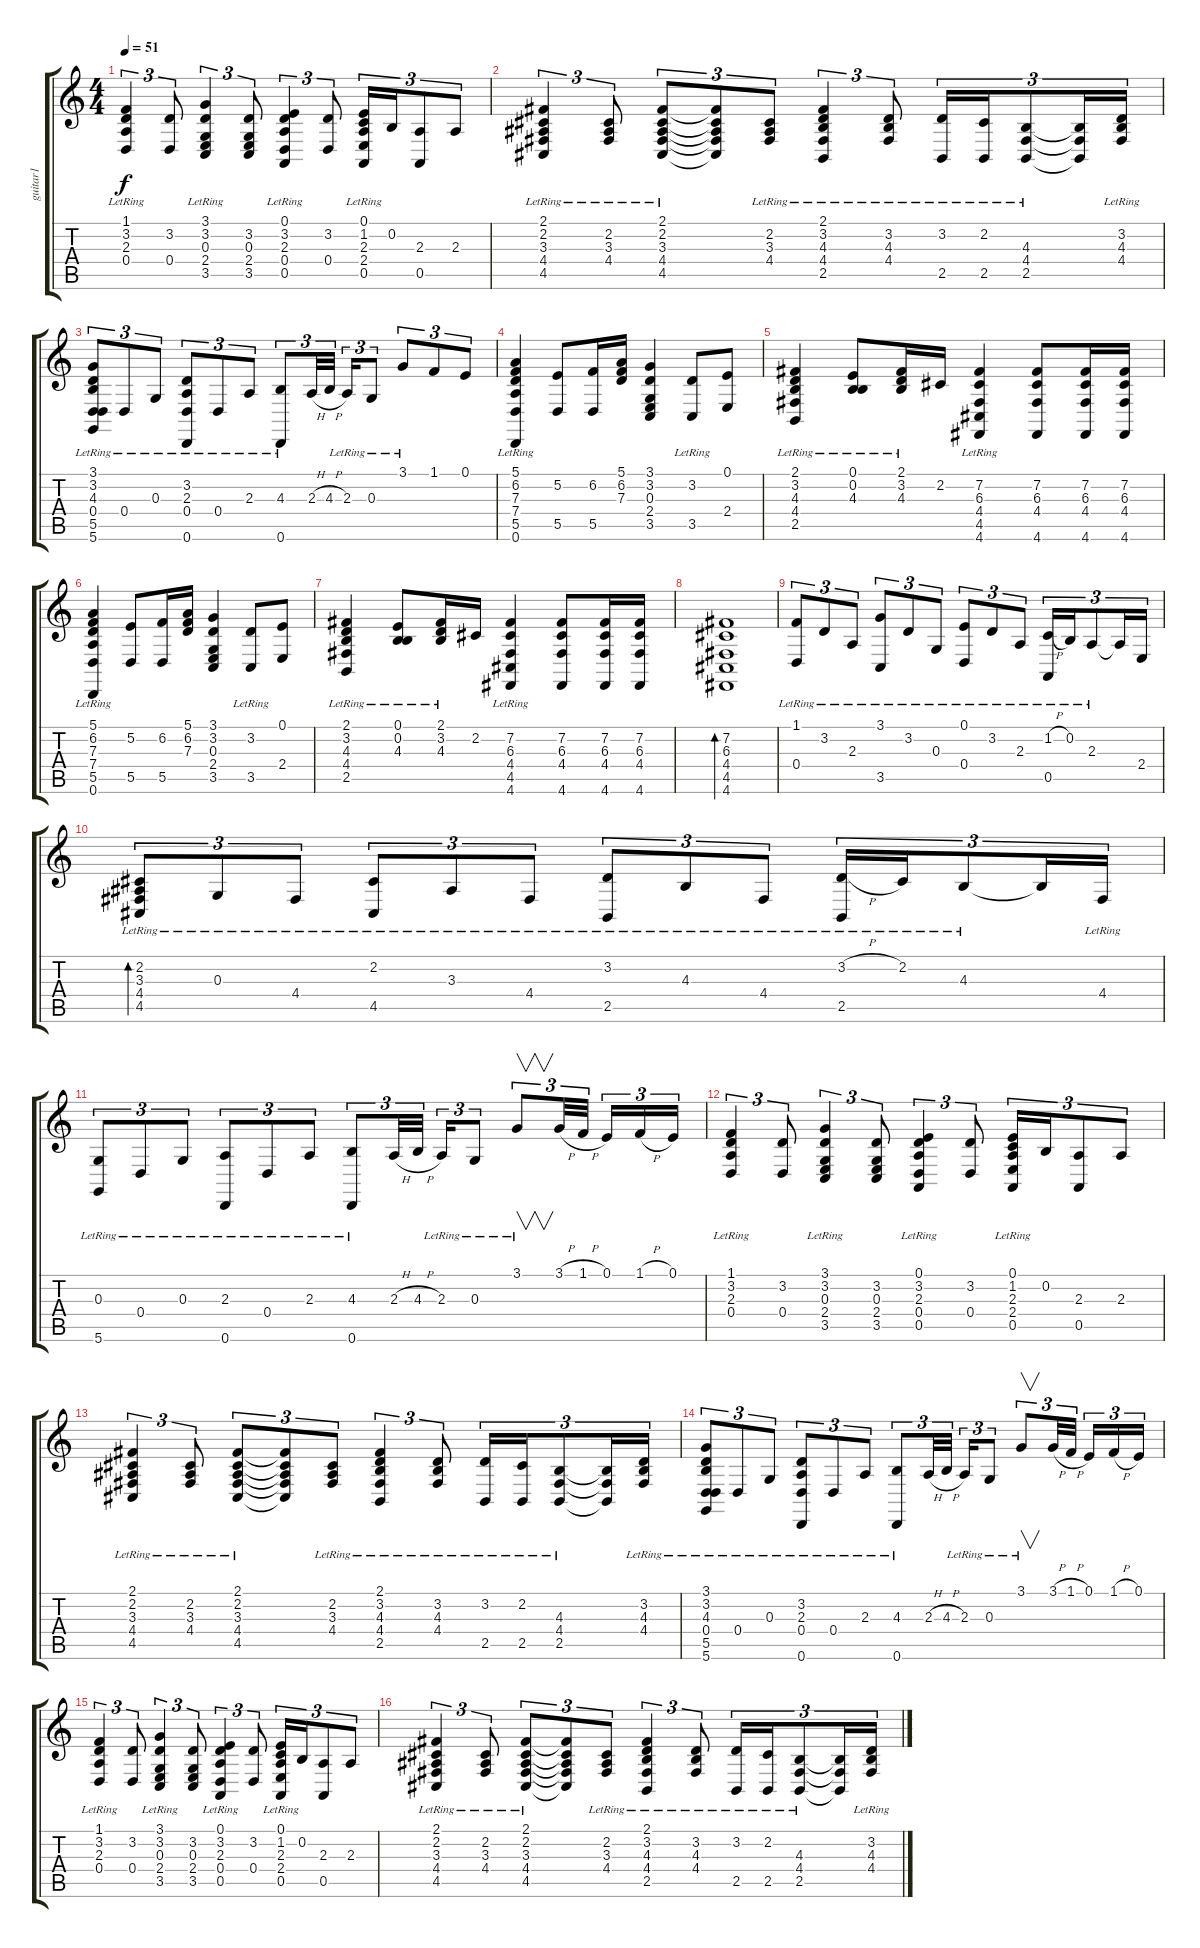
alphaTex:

\track ("guitar1" "guitar1") {instrument acousticgrandpiano}
\staff {score tabs}
\tuning (E4 B3 G3 D3 A2 D2) {hide}
\ts (4 4)
\tempo 51
\clef g2
\ks c
(1.1{lr} 3.2{lr} 2.3{lr} 0.4{lr}).4{tu (3 2) dy f} (3.2 0.4).8{tu (3 2)} (3.1{lr} 3.2 0.3{lr} 2.4{lr} 3.5{lr}).4{tu (3 2)} (3.2 0.3 2.4 3.5).8{tu (3 2)} (0.1{lr} 3.2{lr} 2.3{lr} 0.4{lr} 0.5{lr}).4{tu (3 2)} (3.2 0.4).8{tu (3 2)} (0.1 1.2 2.3{lr} 2.4 0.5{lr}).16{tu (3 2)} 0.2.16{tu (3 2)} (2.3 0.5).8{tu (3 2)} 2.3.8{tu (3 2)} |
(2.1 2.2{lr} 3.3{lr} 4.4{lr} 4.5{lr}).4{tu (3 2)} (2.2 3.3 4.4{lr}).8{tu (3 2)} (2.1 2.2{lr} 3.3 4.4 4.5{lr}).8{tu (3 2)} (2.1{t} 2.2{t} 3.3{t} 4.4{t} 4.5{t}).8{tu (3 2)} (2.2 3.3 4.4{lr}).8{tu (3 2)} (2.1 3.2{lr} 4.3 4.4 2.5{lr}).4{tu (3 2)} (3.2 4.3{lr} 4.4{lr}).8{tu (3 2)} (3.2 2.5{lr}).16{tu (3 2)} (2.2{lr} 2.5).16{tu (3 2)} (4.3 4.4 2.5{lr}).8{tu (3 2)} (4.3{t} 4.4{t} 2.5{t}).16{tu (3 2)} (3.2{lr} 4.3{lr} 4.4{lr}).16{tu (3 2)} |
(3.1 3.2 4.3{lr} 0.4 5.5 5.6{lr}).8{tu (3 2)} 0.4{lr}.8{tu (3 2)} 0.3{lr}.8{tu (3 2)} (3.2 2.3{lr} 0.4 0.6{lr}).8{tu (3 2)} 0.4{lr}.8{tu (3 2)} 2.3{lr}.8{tu (3 2)} (4.3{lr} 0.6{lr}).8{tu (3 2)} 2.3{h}.32{tu (3 2)} 4.3{h}.32{tu (3 2)} 2.3{lr}.16{tu (3 2)} 0.3{lr}.8{tu (3 2)} 3.1{lr}.8{tu (3 2)} 1.1.8{tu (3 2)} 0.1.8{tu (3 2)} |
(5.1{lr} 6.2{lr} 7.3{lr} 7.4{lr} 5.5 0.6).4 (5.2 5.5).8 (6.2 5.5).16 (5.1 6.2 7.3).16 (3.1 3.2 0.3 2.4 3.5).4 (3.2{lr} 3.5{lr}).8 (0.1 2.4).8 |
(2.1 3.2{lr} 4.3{lr} 4.4{lr} 2.5{lr}).4 (0.1 0.2{lr} 4.3{lr}).8 (2.1 3.2 4.3{lr}).16 2.2.16 (7.2 6.3 4.4 4.5{lr} 4.6{lr}).4 (7.2 6.3 4.4 4.6).8 (7.2 6.3 4.4 4.6).16 (7.2 6.3 4.4 4.6).16 |
(5.1{lr} 6.2{lr} 7.3{lr} 7.4{lr} 5.5 0.6).4 (5.2 5.5).8 (6.2 5.5).16 (5.1 6.2 7.3).16 (3.1 3.2 0.3 2.4 3.5).4 (3.2{lr} 3.5{lr}).8 (0.1 2.4).8 |
(2.1 3.2{lr} 4.3{lr} 4.4{lr} 2.5{lr}).4 (0.1 0.2{lr} 4.3{lr}).8 (2.1 3.2 4.3{lr}).16 2.2.16 (7.2 6.3 4.4 4.5{lr} 4.6{lr}).4 (7.2 6.3 4.4 4.6).8 (7.2 6.3 4.4 4.6).16 (7.2 6.3 4.4 4.6).16 |
(7.2 6.3 4.4 4.5 4.6).1{bd 60} |
(1.1{lr} 0.4{lr}).8{tu (3 2)} 3.2{lr}.8{tu (3 2)} 2.3{lr}.8{tu (3 2)} (3.1{lr} 3.5{lr}).8{tu (3 2)} 3.2{lr}.8{tu (3 2)} 0.3{lr}.8{tu (3 2)} (0.1{lr} 0.4{lr}).8{tu (3 2)} 3.2{lr}.8{tu (3 2)} 2.3{lr}.8{tu (3 2)} (1.2{h} 0.5{lr}).16{tu (3 2)} 0.2{lr}.16{tu (3 2)} 2.3{lr}.8{tu (3 2)} 2.3{t}.16{tu (3 2)} 2.4.16{tu (3 2)} |
(2.2{lr} 3.3{lr} 4.4{lr} 4.5{lr}).8{tu (3 2) bd 60} 0.3{lr}.8{tu (3 2)} 4.4{lr}.8{tu (3 2)} (2.2{lr} 4.5{lr}).8{tu (3 2)} 3.3{lr}.8{tu (3 2)} 4.4{lr}.8{tu (3 2)} (3.2{lr} 2.5{lr}).8{tu (3 2)} 4.3{lr}.8{tu (3 2)} 4.4{lr}.8{tu (3 2)} (3.2{h} 2.5{lr}).16{tu (3 2)} 2.2{lr}.16{tu (3 2)} 4.3{lr}.8{tu (3 2)} 4.3{t}.16{tu (3 2)} 4.4{lr}.16{tu (3 2)} |
(0.3{lr} 5.6{lr}).8{tu (3 2)} 0.4{lr}.8{tu (3 2)} 0.3{lr}.8{tu (3 2)} (2.3{lr} 0.6{lr}).8{tu (3 2)} 0.4{lr}.8{tu (3 2)} 2.3{lr}.8{tu (3 2)} (4.3{lr} 0.6{lr}).8{tu (3 2)} 2.3{h}.32{tu (3 2)} 4.3{h}.32{tu (3 2)} 2.3{lr}.16{tu (3 2)} 0.3{lr}.8{tu (3 2)} 3.1{lr}.8{v tu (3 2)} 3.1{h}.32{tu (3 2)} 1.1{h}.32{tu (3 2)} 0.1.16{tu (3 2)} 1.1{h}.16{tu (3 2)} 0.1.16{tu (3 2)} |
(1.1{lr} 3.2{lr} 2.3{lr} 0.4{lr}).4{tu (3 2)} (3.2 0.4).8{tu (3 2)} (3.1{lr} 3.2 0.3{lr} 2.4{lr} 3.5{lr}).4{tu (3 2)} (3.2 0.3 2.4 3.5).8{tu (3 2)} (0.1{lr} 3.2{lr} 2.3{lr} 0.4{lr} 0.5{lr}).4{tu (3 2)} (3.2 0.4).8{tu (3 2)} (0.1 1.2 2.3{lr} 2.4 0.5{lr}).16{tu (3 2)} 0.2.16{tu (3 2)} (2.3 0.5).8{tu (3 2)} 2.3.8{tu (3 2)} |
(2.1 2.2{lr} 3.3{lr} 4.4{lr} 4.5{lr}).4{tu (3 2)} (2.2 3.3 4.4{lr}).8{tu (3 2)} (2.1 2.2{lr} 3.3 4.4 4.5{lr}).8{tu (3 2)} (2.1{t} 2.2{t} 3.3{t} 4.4{t} 4.5{t}).8{tu (3 2)} (2.2 3.3 4.4{lr}).8{tu (3 2)} (2.1 3.2{lr} 4.3 4.4 2.5{lr}).4{tu (3 2)} (3.2 4.3{lr} 4.4{lr}).8{tu (3 2)} (3.2 2.5{lr}).16{tu (3 2)} (2.2{lr} 2.5).16{tu (3 2)} (4.3 4.4 2.5{lr}).8{tu (3 2)} (4.3{t} 4.4{t} 2.5{t}).16{tu (3 2)} (3.2{lr} 4.3{lr} 4.4{lr}).16{tu (3 2)} |
(3.1 3.2 4.3{lr} 0.4 5.5 5.6{lr}).8{tu (3 2)} 0.4{lr}.8{tu (3 2)} 0.3{lr}.8{tu (3 2)} (3.2 2.3{lr} 0.4 0.6{lr}).8{tu (3 2)} 0.4{lr}.8{tu (3 2)} 2.3{lr}.8{tu (3 2)} (4.3{lr} 0.6{lr}).8{tu (3 2)} 2.3{h}.32{tu (3 2)} 4.3{h}.32{tu (3 2)} 2.3{lr}.16{tu (3 2)} 0.3{lr}.8{tu (3 2)} 3.1{lr}.8{v tu (3 2)} 3.1{h}.32{tu (3 2)} 1.1{h}.32{tu (3 2)} 0.1.16{tu (3 2)} 1.1{h}.16{tu (3 2)} 0.1.16{tu (3 2)} |
(1.1{lr} 3.2{lr} 2.3{lr} 0.4{lr}).4{tu (3 2)} (3.2 0.4).8{tu (3 2)} (3.1{lr} 3.2 0.3{lr} 2.4{lr} 3.5{lr}).4{tu (3 2)} (3.2 0.3 2.4 3.5).8{tu (3 2)} (0.1{lr} 3.2{lr} 2.3{lr} 0.4{lr} 0.5{lr}).4{tu (3 2)} (3.2 0.4).8{tu (3 2)} (0.1 1.2 2.3{lr} 2.4 0.5{lr}).16{tu (3 2)} 0.2.16{tu (3 2)} (2.3 0.5).8{tu (3 2)} 2.3.8{tu (3 2)} |
(2.1 2.2{lr} 3.3{lr} 4.4{lr} 4.5{lr}).4{tu (3 2)} (2.2 3.3 4.4{lr}).8{tu (3 2)} (2.1 2.2{lr} 3.3 4.4 4.5{lr}).8{tu (3 2)} (2.1{t} 2.2{t} 3.3{t} 4.4{t} 4.5{t}).8{tu (3 2)} (2.2 3.3 4.4{lr}).8{tu (3 2)} (2.1 3.2{lr} 4.3 4.4 2.5{lr}).4{tu (3 2)} (3.2 4.3{lr} 4.4{lr}).8{tu (3 2)} (3.2 2.5{lr}).16{tu (3 2)} (2.2{lr} 2.5).16{tu (3 2)} (4.3 4.4 2.5{lr}).8{tu (3 2)} (4.3{t} 4.4{t} 2.5{t}).16{tu (3 2)} (3.2{lr} 4.3{lr} 4.4{lr}).16{tu (3 2)}
